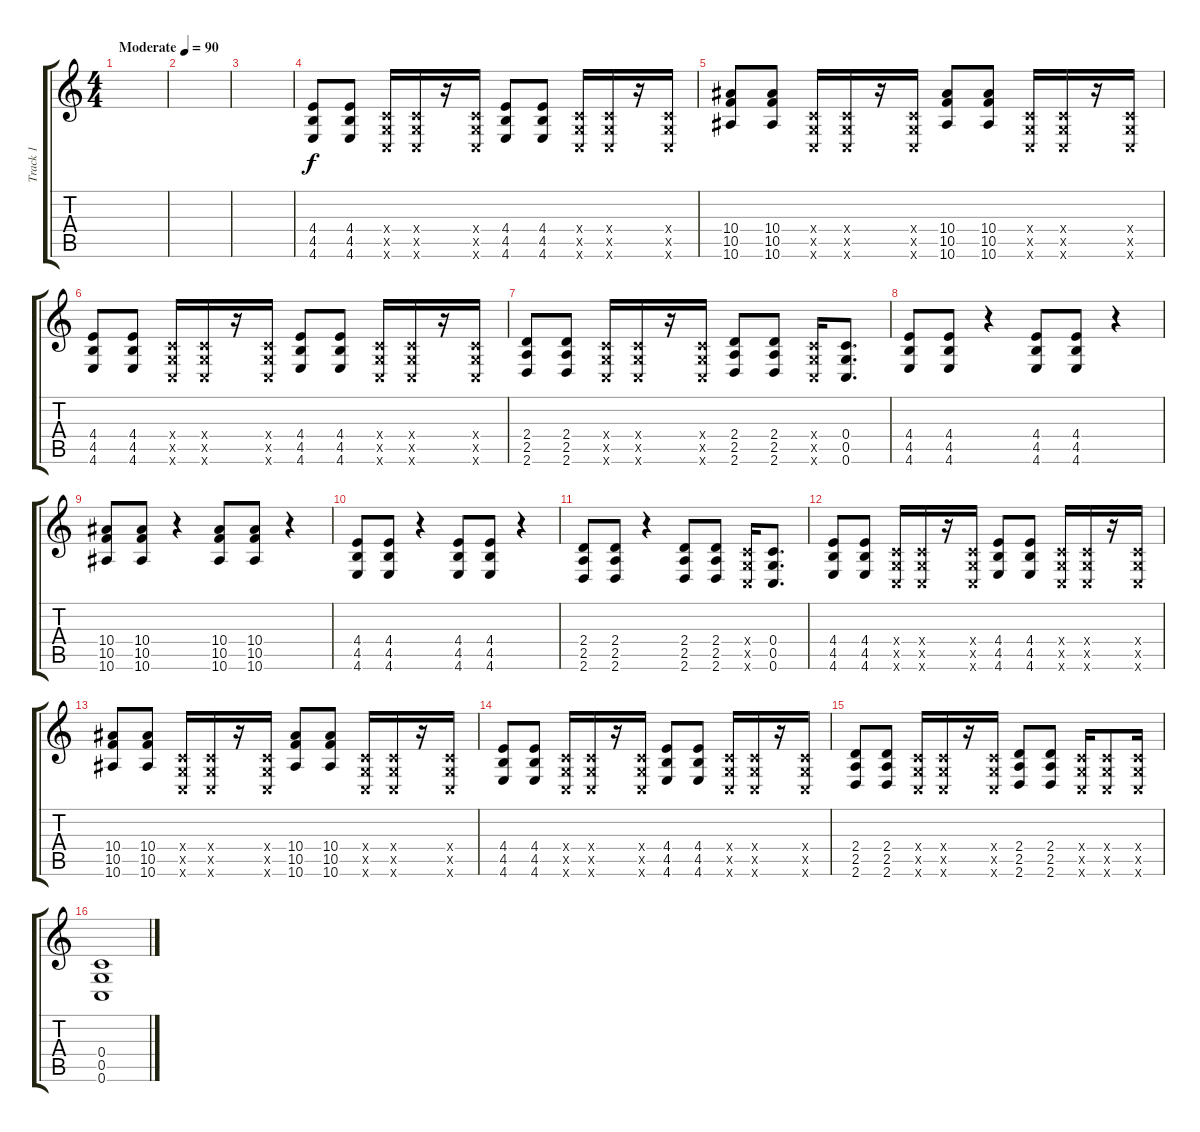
\track ("Track 1" "Track 1") {instrument distortionguitar}
\staff {score tabs}
\tuning (D4 A3 F3 C3 G2 C2) {hide}
\ts (4 4)
\tempo (90 "Moderate")
\clef g2
\ks c
|
|
|
(4.4 4.5 4.6).8 (4.4 4.5 4.6).8 (0.4{x} 0.5{x} 0.6{x}).16 (0.4{x} 0.5{x} 0.6{x}).16 r.16 (0.4{x} 0.5{x} 0.6{x}).16 (4.4 4.5 4.6).8 (4.4 4.5 4.6).8 (0.4{x} 0.5{x} 0.6{x}).16 (0.4{x} 0.5{x} 0.6{x}).16 r.16 (0.4{x} 0.5{x} 0.6{x}).16 |
(10.4 10.5 10.6).8 (10.4 10.5 10.6).8 (0.4{x} 0.5{x} 0.6{x}).16 (0.4{x} 0.5{x} 0.6{x}).16 r.16 (0.4{x} 0.5{x} 0.6{x}).16 (10.4 10.5 10.6).8 (10.4 10.5 10.6).8 (0.4{x} 0.5{x} 0.6{x}).16 (0.4{x} 0.5{x} 0.6{x}).16 r.16 (0.4{x} 0.5{x} 0.6{x}).16 |
(4.4 4.5 4.6).8 (4.4 4.5 4.6).8 (0.4{x} 0.5{x} 0.6{x}).16 (0.4{x} 0.5{x} 0.6{x}).16 r.16 (0.4{x} 0.5{x} 0.6{x}).16 (4.4 4.5 4.6).8 (4.4 4.5 4.6).8 (0.4{x} 0.5{x} 0.6{x}).16 (0.4{x} 0.5{x} 0.6{x}).16 r.16 (0.4{x} 0.5{x} 0.6{x}).16 |
(2.4 2.5 2.6).8 (2.4 2.5 2.6).8 (0.4{x} 0.5{x} 0.6{x}).16 (0.4{x} 0.5{x} 0.6{x}).16 r.16 (0.4{x} 0.5{x} 0.6{x}).16 (2.4 2.5 2.6).8 (2.4 2.5 2.6).8 (0.4{x} 0.5{x} 0.6{x}).16 (0.4 0.5 0.6).8{d} |
(4.4 4.5 4.6).8 (4.4 4.5 4.6).8 r.4 (4.4 4.5 4.6).8 (4.4 4.5 4.6).8 r.4 |
(10.4 10.5 10.6).8 (10.4 10.5 10.6).8 r.4 (10.4 10.5 10.6).8 (10.4 10.5 10.6).8 r.4 |
(4.4 4.5 4.6).8 (4.4 4.5 4.6).8 r.4 (4.4 4.5 4.6).8 (4.4 4.5 4.6).8 r.4 |
(2.4 2.5 2.6).8 (2.4 2.5 2.6).8 r.4 (2.4 2.5 2.6).8 (2.4 2.5 2.6).8 (0.4{x} 0.5{x} 0.6{x}).16 (0.4 0.5 0.6).8{d} |
(4.4 4.5 4.6).8 (4.4 4.5 4.6).8 (0.4{x} 0.5{x} 0.6{x}).16 (0.4{x} 0.5{x} 0.6{x}).16 r.16 (0.4{x} 0.5{x} 0.6{x}).16 (4.4 4.5 4.6).8 (4.4 4.5 4.6).8 (0.4{x} 0.5{x} 0.6{x}).16 (0.4{x} 0.5{x} 0.6{x}).16 r.16 (0.4{x} 0.5{x} 0.6{x}).16 |
(10.4 10.5 10.6).8 (10.4 10.5 10.6).8 (0.4{x} 0.5{x} 0.6{x}).16 (0.4{x} 0.5{x} 0.6{x}).16 r.16 (0.4{x} 0.5{x} 0.6{x}).16 (10.4 10.5 10.6).8 (10.4 10.5 10.6).8 (0.4{x} 0.5{x} 0.6{x}).16 (0.4{x} 0.5{x} 0.6{x}).16 r.16 (0.4{x} 0.5{x} 0.6{x}).16 |
(4.4 4.5 4.6).8 (4.4 4.5 4.6).8 (0.4{x} 0.5{x} 0.6{x}).16 (0.4{x} 0.5{x} 0.6{x}).16 r.16 (0.4{x} 0.5{x} 0.6{x}).16 (4.4 4.5 4.6).8 (4.4 4.5 4.6).8 (0.4{x} 0.5{x} 0.6{x}).16 (0.4{x} 0.5{x} 0.6{x}).16 r.16 (0.4{x} 0.5{x} 0.6{x}).16 |
(2.4 2.5 2.6).8 (2.4 2.5 2.6).8 (0.4{x} 0.5{x} 0.6{x}).16 (0.4{x} 0.5{x} 0.6{x}).16 r.16 (0.4{x} 0.5{x} 0.6{x}).16 (2.4 2.5 2.6).8 (2.4 2.5 2.6).8 (0.4{x} 0.5{x} 0.6{x}).16 (0.4{x} 0.5{x} 0.6{x}).8 (0.4{x} 0.5{x} 0.6{x}).16 |
(0.4 0.5 0.6).1
